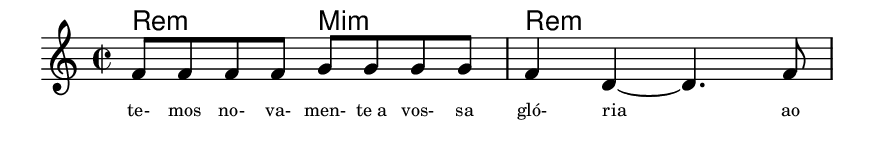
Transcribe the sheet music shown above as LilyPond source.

\version "2.20.0"
#(set! paper-alist (cons '("linha" . (cons (* 148 mm) (* 25 mm))) paper-alist))

\paper {
  #(set-paper-size "linha")
  ragged-right = ##f
}

\language "portugues"


harmonia = \chordmode {
%harmonia
  re2:m mi:m re1:m
%/harmonia
}
melodia = \fixed do' {
    \key do \major
    \time 2/2
%recitação
  fa8 fa fa fa sol sol sol sol
  fa4 re~ re4. fa8
%/recitação
}
letra = \lyricmode {
    \teeny
    te- mos no- va- men- te_a vos- sa gló- ria
    ao
    %\tweak self-alignment-X #-1 \markup{\bold{dei}-me por pie-}
    %\tweak self-alignment-X #-1 \markup{\bold{da}de e escu-}
    %\tweak self-alignment-X #-1 \markup{\bold{tai} minha ora-}
    %\tweak self-alignment-X #-1 \markup{\bold{ção!}}
}

\book {
  \paper {
      indent = 0\mm
      scoreTitleMarkup = \markup {
          %\with-color #red
          \fromproperty #'header:piece
      }
  }
  \header {
    %piece = "Ant. 1"
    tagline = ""
  }
  \score {
    <<
      \new ChordNames {
        \set chordChanges = ##t
		\set noChordSymbol = ""
        \harmonia
      }
      \new Voice = "canto" { \melodia }
      \new Lyrics \lyricsto "canto" \letra
    >>
  }
}
